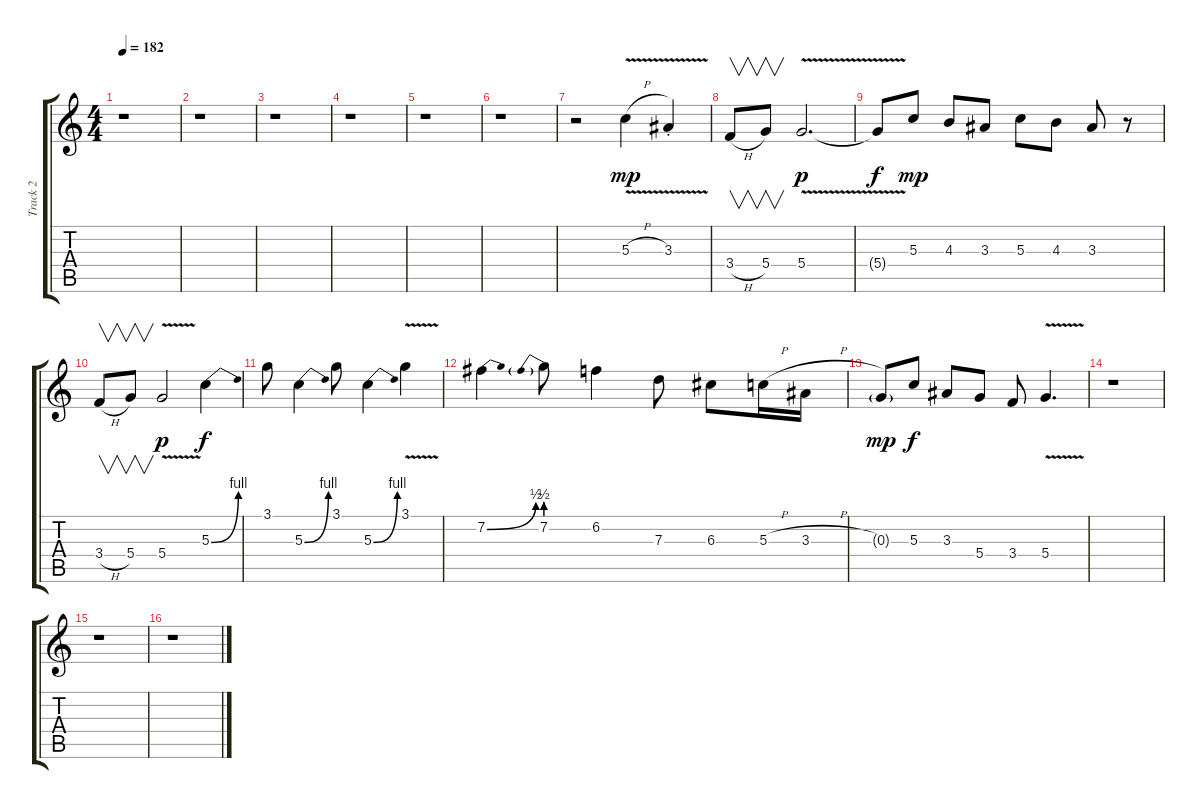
\track ("Track 2" "Track 2") {instrument overdrivenguitar}
\staff {score tabs}
\tuning (E4 B3 G3 D3 A2 E2) {hide}
\ts (4 4)
\tempo 182
\clef g2
\ks c
r.1{dy mp} |
r.1 |
r.1 |
r.1 |
r.1 |
r.1 |
r.2 5.3{v h}.4 3.3{v st}.4 |
3.4{h}.8{v} 5.4.8{v} 5.4{v}.2{d dy p} |
5.4{t}.8{dy f} 5.3.8{dy mp} 4.3.8 3.3.8 5.3.8 4.3.8 3.3.8 r.8 |
3.4{h}.8{v} 5.4.8{v} 5.4{v}.2{dy p} 5.3{be (bend 0 0 60 4)}.4{dy f} |
3.1.8 5.3{be (bend 0 0 60 4)}.4 3.1.8 5.3{be (bend 0 0 60 4)}.4 3.1{v}.4 |
7.2{be (bend 0 0 60 2)}.4 7.2{be (prebend 0 2 60 2)}.8 6.2.4 7.3.8 6.3.8 5.3{h}.16 3.3{h}.16 |
0.3{g}.8{dy mp} 5.3.8{dy f} 3.3.8 5.4.8 3.4.8 5.4{v}.4{d} |
r.1 |
r.1 |
r.1
